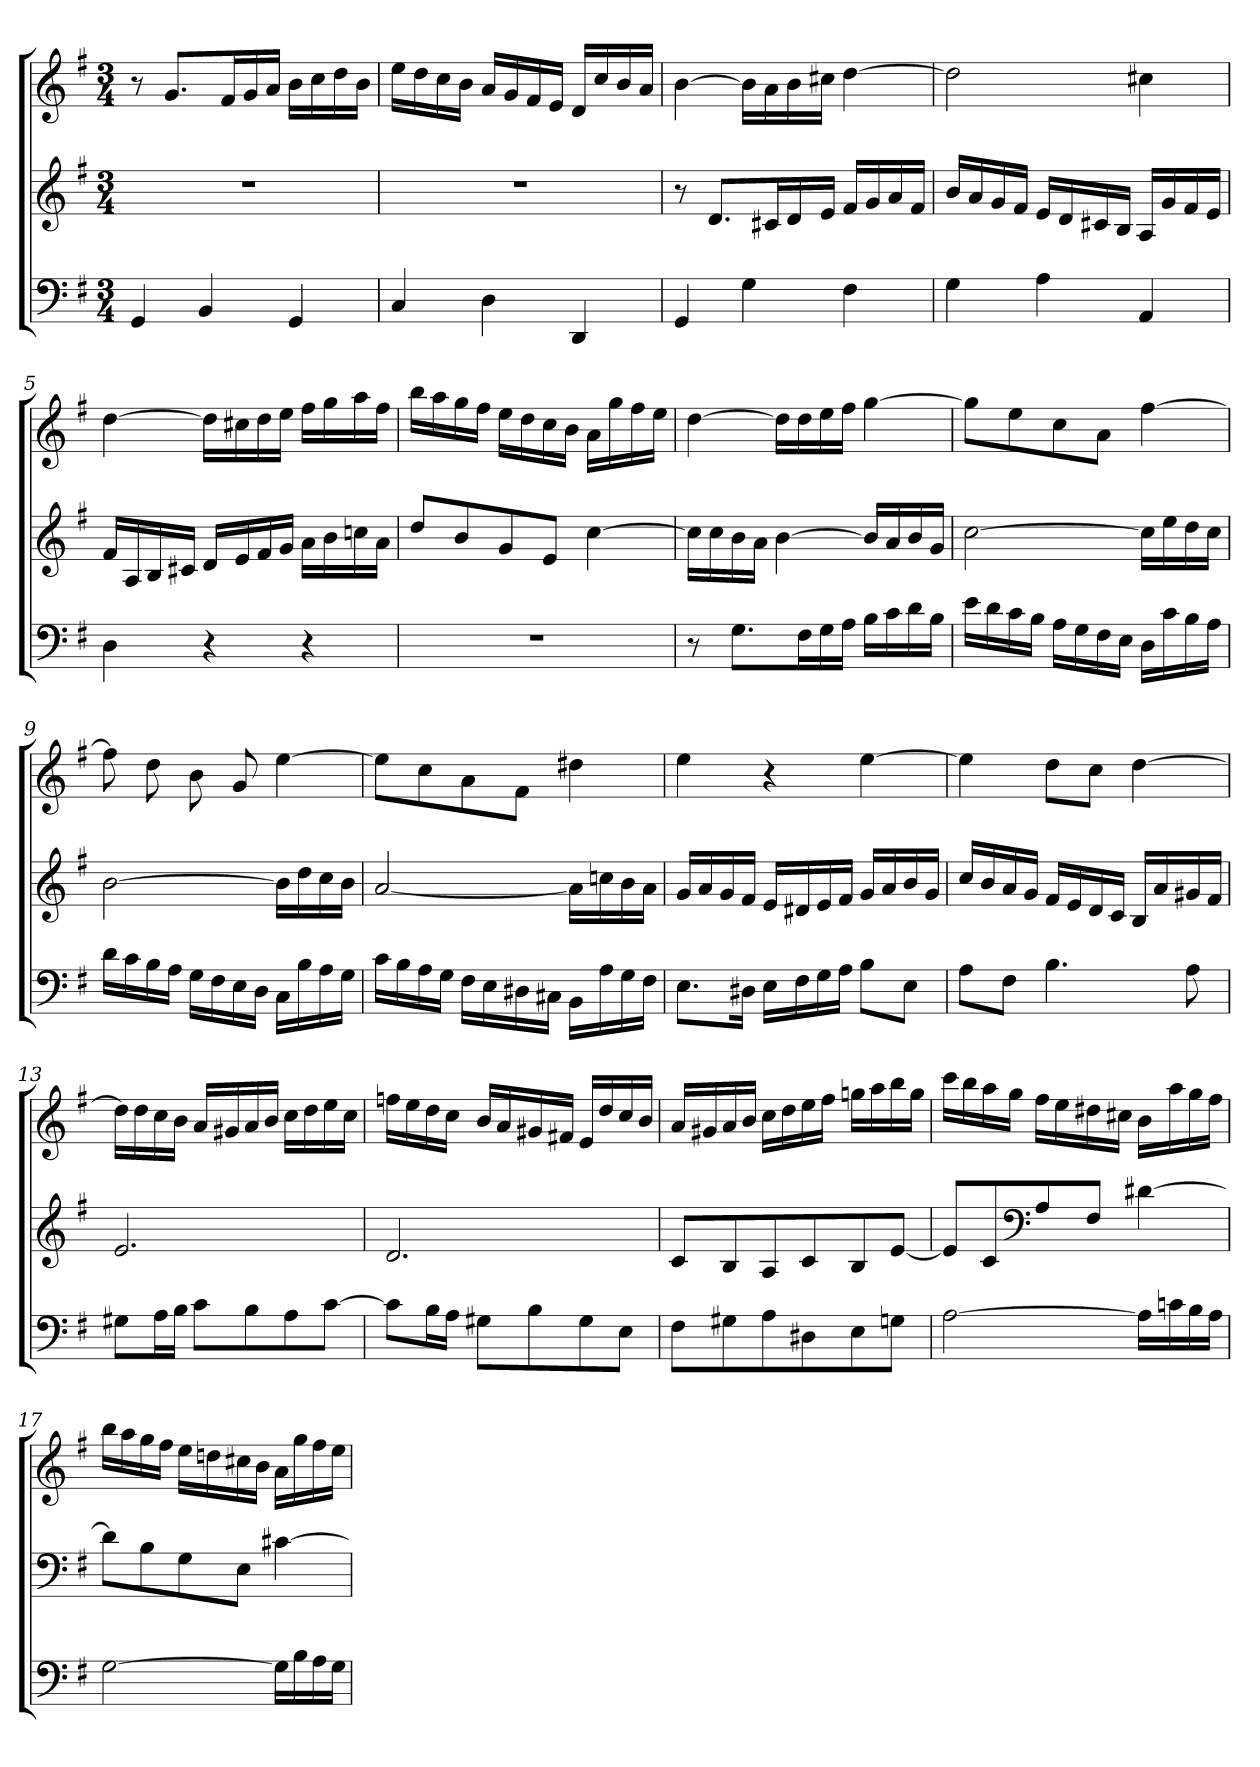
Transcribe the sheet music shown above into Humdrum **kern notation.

**kern	**kern	**kern
*part3	*part2	*part1
*staff3	*staff2	*staff1
*clefF4	*clefG2	*clefG2
*k[f#]	*k[f#]	*k[f#]
*G:	*G:	*G:
*M3/4	*M3/4	*M3/4
*MM99	*MM99	*MM99
=1	=1	=1
4GG	2.r	8r
.	.	8.gL
4BB	.	.
.	.	16f#L
.	.	16g
.	.	16aJJ
4GG	.	16bLL
.	.	16cc
.	.	16dd
.	.	16bJJ
=2	=2	=2
4C	2.r	16eeLL
.	.	16dd
.	.	16cc
.	.	16bJJ
4D	.	16aLL
.	.	16g
.	.	16f#
.	.	16eJJ
4DD	.	16dLL
.	.	16cc
.	.	16b
.	.	16aJJ
=3	=3	=3
4GG	8r	[4b
.	8.dL	.
4G	.	16bLL]
.	16c#XL	16a
.	16d	16b
.	16eJJ	16cc#XJJ
4F#	16f#LL	[4dd
.	16g	.
.	16a	.
.	16f#JJ	.
=4	=4	=4
4G	16bLL	2dd]
.	16a	.
.	16g	.
.	16f#JJ	.
4A	16eLL	.
.	16d	.
.	16c#X	.
.	16BJJ	.
4AA	16ALL	4cc#X
.	16g	.
.	16f#	.
.	16eJJ	.
=5	=5	=5
4D	16f#LL	[4dd
.	16A	.
.	16B	.
.	16c#XJJ	.
4r	16dLL	16ddLL]
.	16e	16cc#X
.	16f#	16dd
.	16gJJ	16eeJJ
4r	16aLL	16ff#LL
.	16b	16gg
.	16ccn	16aa
.	16aJJ	16ff#JJ
=6	=6	=6
2.r	8ddL	16bbLL
.	.	16aa
.	8b	16gg
.	.	16ff#JJ
.	8g	16eeLL
.	.	16dd
.	8eJ	16cc
.	.	16bJJ
.	[4cc	16aLL
.	.	16gg
.	.	16ff#
.	.	16eeJJ
=7	=7	=7
8r	16ccLL]	[4dd
.	16cc	.
8.GL	16b	.
.	16aJJ	.
.	[4b	16ddLL]
16F#L	.	16dd
16G	.	16ee
16AJJ	.	16ff#JJ
16BLL	16bLL]	[4gg
16c	16a	.
16d	16b	.
16BJJ	16gJJ	.
=8	=8	=8
16eLL	[2cc	8ggL]
16d	.	.
16c	.	8ee
16BJJ	.	.
16ALL	.	8cc
16G	.	.
16F#	.	8aJ
16EJJ	.	.
16DLL	16ccLL]	[4ff#
16c	16ee	.
16B	16dd	.
16AJJ	16ccJJ	.
=9	=9	=9
16dLL	[2b	8ff#]
16c	.	.
16B	.	8dd
16AJJ	.	.
16GLL	.	8b
16F#	.	.
16E	.	8g
16DJJ	.	.
16CLL	16bLL]	[4ee
16B	16dd	.
16A	16cc	.
16GJJ	16bJJ	.
=10	=10	=10
16cLL	[2a	8eeL]
16B	.	.
16A	.	8cc
16GJJ	.	.
16F#LL	.	8a
16E	.	.
16D#X	.	8f#J
16C#XJJ	.	.
16BBLL	16aLL]	4dd#X
16A	16ccn	.
16G	16b	.
16F#JJ	16aJJ	.
=11	=11	=11
8.EL	16gLL	4ee
.	16a	.
.	16g	.
16D#XJk	16f#JJ	.
16ELL	16eLL	4r
16F#	16d#X	.
16G	16e	.
16AJJ	16f#JJ	.
8BL	16gLL	[4ee
.	16a	.
8EJ	16b	.
.	16gJJ	.
=12	=12	=12
8AL	16ccLL	4ee]
.	16b	.
8F#J	16a	.
.	16gJJ	.
4.B	16f#LL	8ddL
.	16e	.
.	16d	8ccJ
.	16cJJ	.
.	16BLL	[4dd
.	16a	.
8A	16g#X	.
.	16f#JJ	.
=13	=13	=13
8G#XL	2.e	16ddLL]
.	.	16dd
16AL	.	16cc
16BJJ	.	16bJJ
8cL	.	16aLL
.	.	16g#X
8B	.	16a
.	.	16bJJ
8A	.	16ccLL
.	.	16dd
[8cJ	.	16ee
.	.	16ccJJ
=14	=14	=14
8cL]	2.d	16ffnLL
.	.	16ee
16BL	.	16dd
16AJJ	.	16ccJJ
8G#XL	.	16bLL
.	.	16a
8B	.	16g#X
.	.	16f#XJJ
8G#	.	16eLL
.	.	16dd
8EJ	.	16cc
.	.	16bJJ
=15	=15	=15
8F#L	8cL	16aLL
.	.	16g#X
8G#X	8B	16a
.	.	16bJJ
8A	8A	16ccLL
.	.	16dd
8D#X	8c	16ee
.	.	16ff#JJ
8E	8B	16ggnLL
.	.	16aa
8GnJ	[8eJ	16bb
.	.	16ggJJ
=16	=16	=16
[2A	8eL]	16cccLL
.	.	16bb
.	8c	16aa
.	.	16ggJJ
*	*clefF4	*
.	8A	16ff#LL
.	.	16ee
.	8F#J	16dd#X
.	.	16cc#XJJ
16ALL]	[4d#X	16bLL
16cn	.	16aa
16B	.	16gg
16AJJ	.	16ff#JJ
=17	=17	=17
[2G	8d#L]	16bbLL
.	.	16aa
.	8B	16gg
.	.	16ff#JJ
.	8G	16eeLL
.	.	16ddn
.	8EJ	16cc#X
.	.	16bJJ
16GLL]	[4c#X	16aLL
16B	.	16gg
16A	.	16ff#
16GJJ	.	16eeJJ
=	=	=
*-	*-	*-
